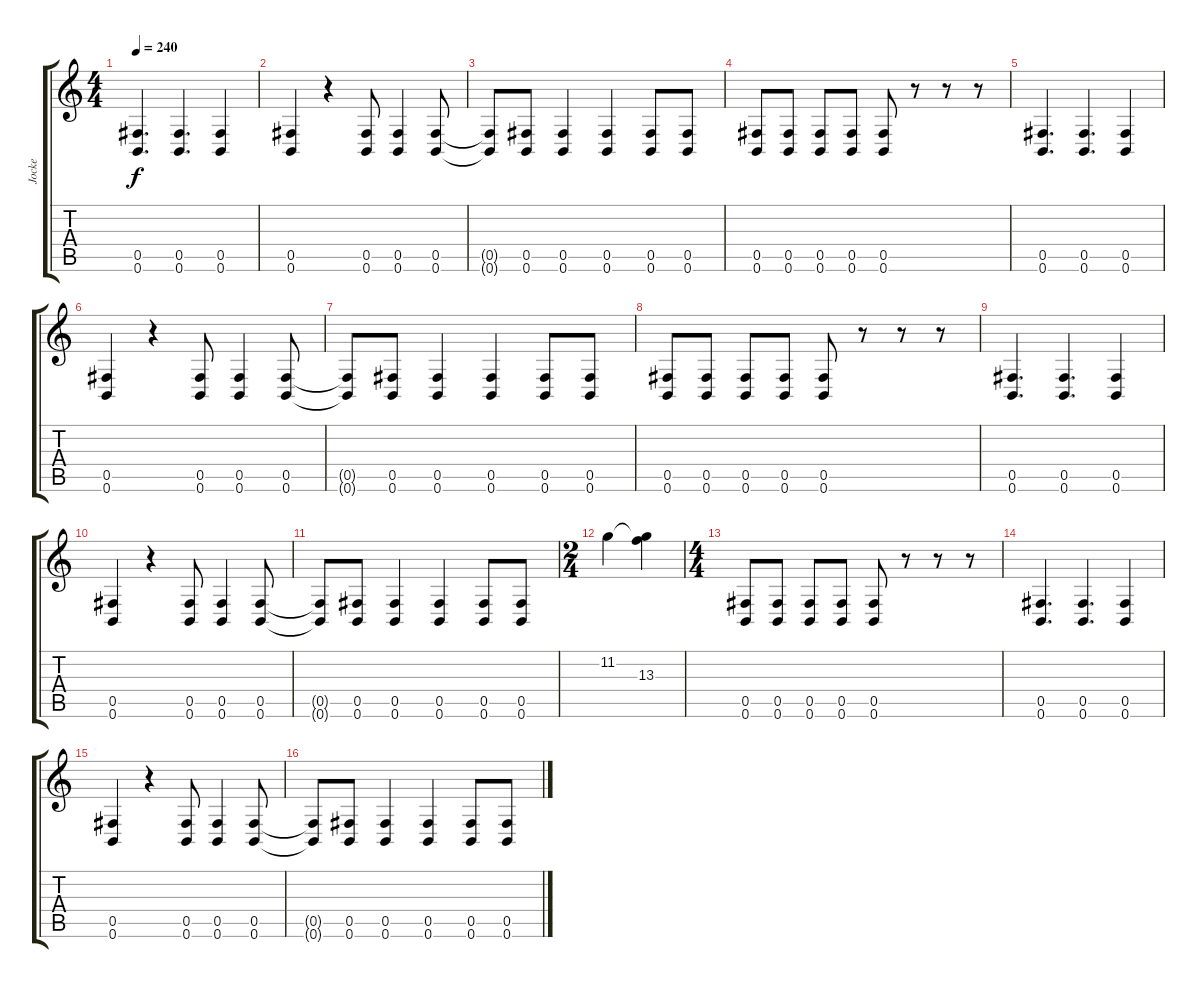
\track ("Jocke" "Jocke") {instrument distortionguitar}
\staff {score tabs}
\tuning (Db4 Ab3 E3 B2 Gb2 B1) {hide}
\ts (4 4)
\tempo 240
\clef g2
\ks c
(0.5 0.6).4{d dy f} (0.5 0.6).4{d} (0.5 0.6).4 |
(0.5 0.6).4 r.4 (0.5 0.6).8 (0.5 0.6).4 (0.5 0.6).8 |
(0.5{t} 0.6{t}).8 (0.5 0.6).8 (0.5 0.6).4 (0.5 0.6).4 (0.5 0.6).8 (0.5 0.6).8 |
(0.5 0.6).8 (0.5 0.6).8 (0.5 0.6).8 (0.5 0.6).8 (0.5 0.6).8 r.8 r.8 r.8 |
(0.5 0.6).4{d} (0.5 0.6).4{d} (0.5 0.6).4 |
(0.5 0.6).4 r.4 (0.5 0.6).8 (0.5 0.6).4 (0.5 0.6).8 |
(0.5{t} 0.6{t}).8 (0.5 0.6).8 (0.5 0.6).4 (0.5 0.6).4 (0.5 0.6).8 (0.5 0.6).8 |
(0.5 0.6).8 (0.5 0.6).8 (0.5 0.6).8 (0.5 0.6).8 (0.5 0.6).8 r.8 r.8 r.8 |
(0.5 0.6).4{d} (0.5 0.6).4{d} (0.5 0.6).4 |
(0.5 0.6).4 r.4 (0.5 0.6).8 (0.5 0.6).4 (0.5 0.6).8 |
(0.5{t} 0.6{t}).8 (0.5 0.6).8 (0.5 0.6).4 (0.5 0.6).4 (0.5 0.6).8 (0.5 0.6).8 |
\ts (2 4)
11.2.4 (11.2{t} 13.3).4 |
\ts (4 4)
(0.5 0.6).8 (0.5 0.6).8 (0.5 0.6).8 (0.5 0.6).8 (0.5 0.6).8 r.8 r.8 r.8 |
(0.5 0.6).4{d} (0.5 0.6).4{d} (0.5 0.6).4 |
(0.5 0.6).4 r.4 (0.5 0.6).8 (0.5 0.6).4 (0.5 0.6).8 |
(0.5{t} 0.6{t}).8 (0.5 0.6).8 (0.5 0.6).4 (0.5 0.6).4 (0.5 0.6).8 (0.5 0.6).8
